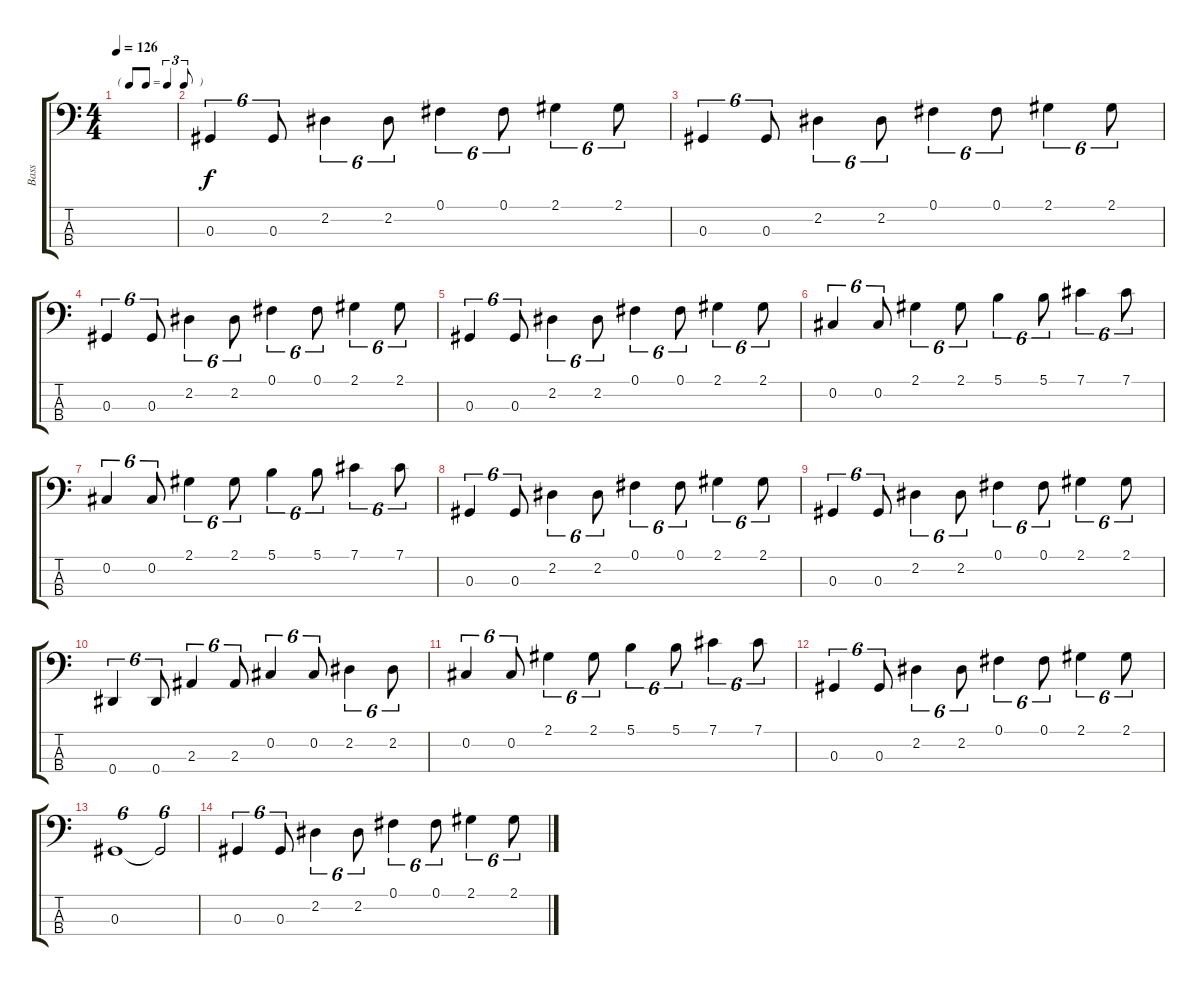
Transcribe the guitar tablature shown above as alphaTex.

\track ("Bass" "Bass") {instrument electricbassfinger}
\staff {score tabs}
\tuning (Gb2 Db2 Ab1 Eb1) {hide}
\ts (4 4)
\tf triplet8th
\tempo 126
\clef f4
\ks c
|
0.3.4{tu (6 4)} 0.3.8{tu (6 4)} 2.2.4{tu (6 4)} 2.2.8{tu (6 4)} 0.1.4{tu (6 4)} 0.1.8{tu (6 4)} 2.1.4{tu (6 4)} 2.1.8{tu (6 4)} |
0.3.4{tu (6 4)} 0.3.8{tu (6 4)} 2.2.4{tu (6 4)} 2.2.8{tu (6 4)} 0.1.4{tu (6 4)} 0.1.8{tu (6 4)} 2.1.4{tu (6 4)} 2.1.8{tu (6 4)} |
0.3.4{tu (6 4)} 0.3.8{tu (6 4)} 2.2.4{tu (6 4)} 2.2.8{tu (6 4)} 0.1.4{tu (6 4)} 0.1.8{tu (6 4)} 2.1.4{tu (6 4)} 2.1.8{tu (6 4)} |
0.3.4{tu (6 4)} 0.3.8{tu (6 4)} 2.2.4{tu (6 4)} 2.2.8{tu (6 4)} 0.1.4{tu (6 4)} 0.1.8{tu (6 4)} 2.1.4{tu (6 4)} 2.1.8{tu (6 4)} |
0.2.4{tu (6 4)} 0.2.8{tu (6 4)} 2.1.4{tu (6 4)} 2.1.8{tu (6 4)} 5.1.4{tu (6 4)} 5.1.8{tu (6 4)} 7.1.4{tu (6 4)} 7.1.8{tu (6 4)} |
0.2.4{tu (6 4)} 0.2.8{tu (6 4)} 2.1.4{tu (6 4)} 2.1.8{tu (6 4)} 5.1.4{tu (6 4)} 5.1.8{tu (6 4)} 7.1.4{tu (6 4)} 7.1.8{tu (6 4)} |
0.3.4{tu (6 4)} 0.3.8{tu (6 4)} 2.2.4{tu (6 4)} 2.2.8{tu (6 4)} 0.1.4{tu (6 4)} 0.1.8{tu (6 4)} 2.1.4{tu (6 4)} 2.1.8{tu (6 4)} |
0.3.4{tu (6 4)} 0.3.8{tu (6 4)} 2.2.4{tu (6 4)} 2.2.8{tu (6 4)} 0.1.4{tu (6 4)} 0.1.8{tu (6 4)} 2.1.4{tu (6 4)} 2.1.8{tu (6 4)} |
0.4.4{tu (6 4)} 0.4.8{tu (6 4)} 2.3.4{tu (6 4)} 2.3.8{tu (6 4)} 0.2.4{tu (6 4)} 0.2.8{tu (6 4)} 2.2.4{tu (6 4)} 2.2.8{tu (6 4)} |
0.2.4{tu (6 4)} 0.2.8{tu (6 4)} 2.1.4{tu (6 4)} 2.1.8{tu (6 4)} 5.1.4{tu (6 4)} 5.1.8{tu (6 4)} 7.1.4{tu (6 4)} 7.1.8{tu (6 4)} |
0.3.4{tu (6 4)} 0.3.8{tu (6 4)} 2.2.4{tu (6 4)} 2.2.8{tu (6 4)} 0.1.4{tu (6 4)} 0.1.8{tu (6 4)} 2.1.4{tu (6 4)} 2.1.8{tu (6 4)} |
0.3.1{tu (6 4)} 0.3{t}.2{tu (6 4)} |
0.3.4{tu (6 4)} 0.3.8{tu (6 4)} 2.2.4{tu (6 4)} 2.2.8{tu (6 4)} 0.1.4{tu (6 4)} 0.1.8{tu (6 4)} 2.1.4{tu (6 4)} 2.1.8{tu (6 4)}
